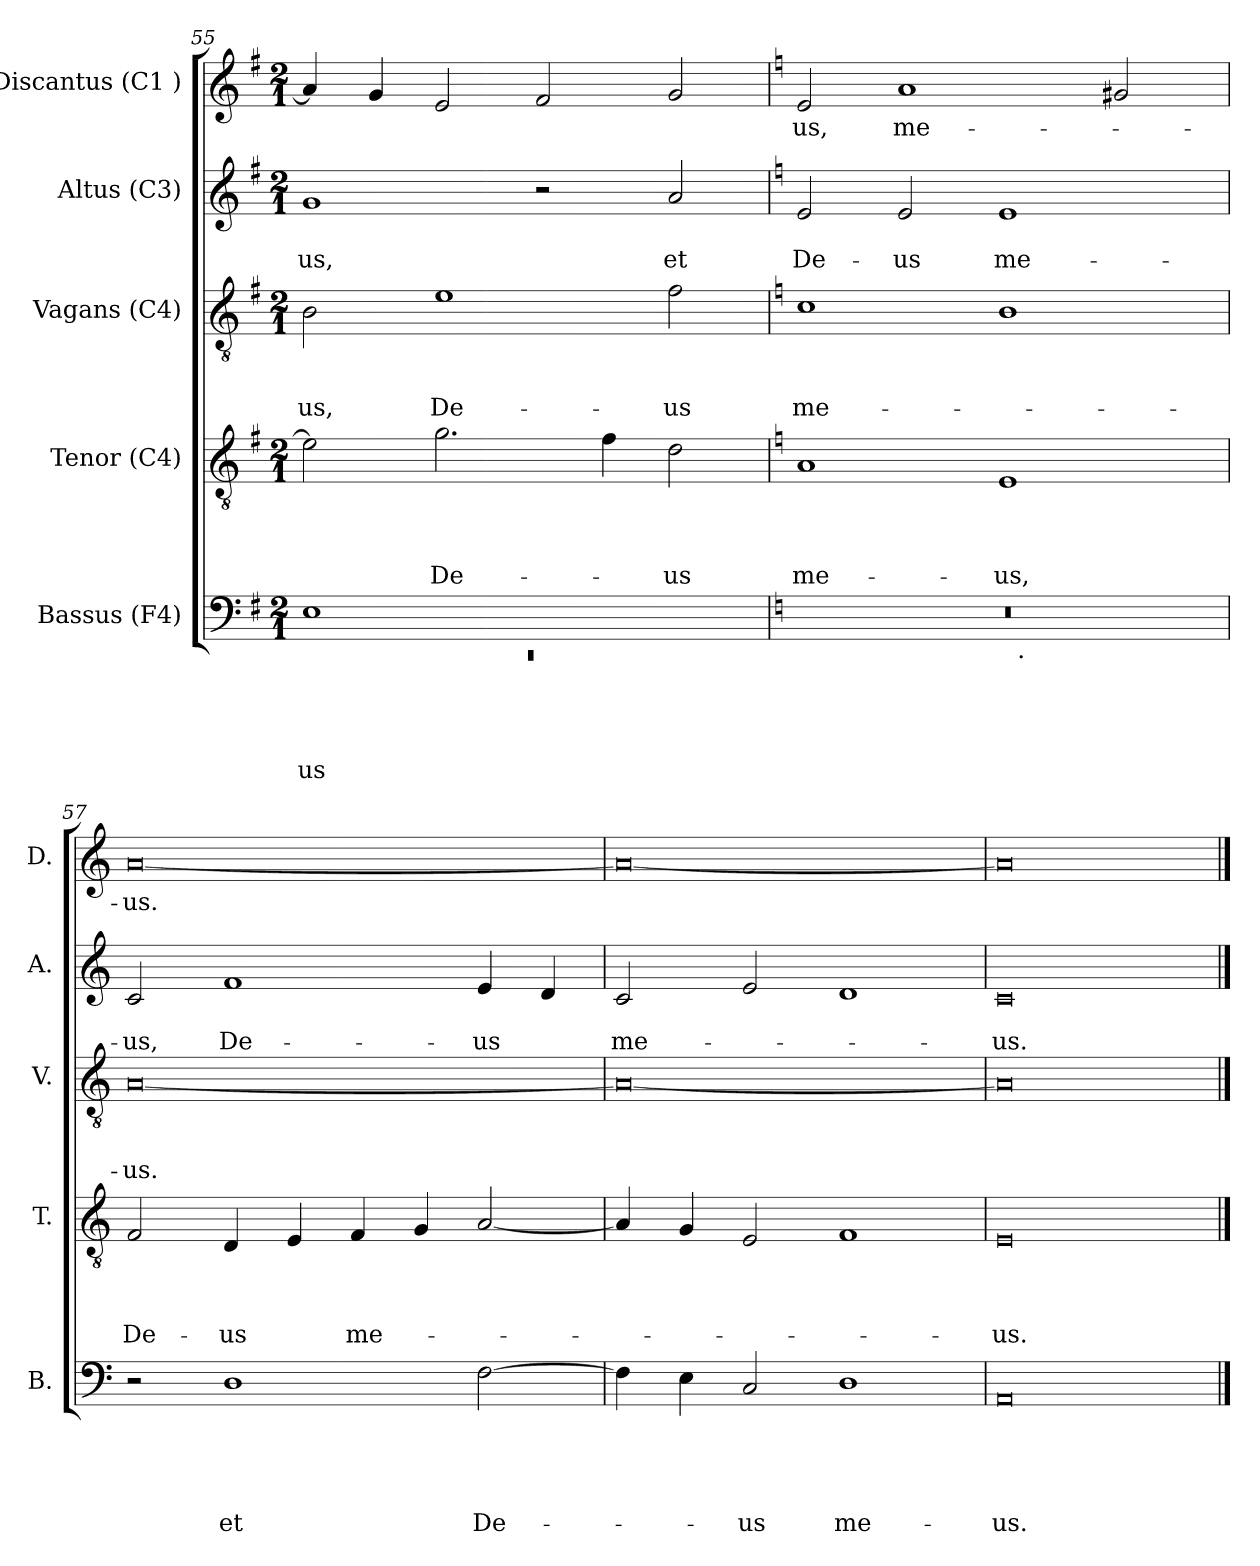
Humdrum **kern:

**kern	**text	**text	**text	**text	**text	**kern	**text	**text	**text	**text	**kern	**text	**text	**text	**kern	**text	**text	**kern	**text
*part5	*part5	*part5	*part5	*part5	*part5	*part4	*part4	*part4	*part4	*part4	*part3	*part3	*part3	*part3	*part2	*part2	*part2	*part1	*part1
*staff5	*staff5	*staff5	*staff5	*staff5	*staff5	*staff4	*staff4	*staff4	*staff4	*staff4	*staff3	*staff3	*staff3	*staff3	*staff2	*staff2	*staff2	*staff1	*staff1
*I"Bassus (F4)	*	*	*	*	*	*I"Tenor (C4)	*	*	*	*	*I"Vagans (C4)	*	*	*	*I"Altus (C3)	*	*	*I"Discantus (C1 )	*
*I'B.	*	*	*	*	*	*I'T.	*	*	*	*	*I'V.	*	*	*	*I'A.	*	*	*I'D.	*
*clefF4	*	*	*	*	*	*clefGv2	*	*	*	*	*clefGv2	*	*	*	*clefG2	*	*	*clefG2	*
*k[f#]	*	*	*	*	*	*k[f#]	*	*	*	*	*k[f#]	*	*	*	*k[f#]	*	*	*k[f#]	*
*G:	*	*	*	*	*	*G:	*	*	*	*	*G:	*	*	*	*G:	*	*	*G:	*
*M2/1	*	*	*	*	*	*M2/1	*	*	*	*	*M2/1	*	*	*	*M2/1	*	*	*M2/1	*
=55	=55	=55	=55	=55	=55	=55	=55	=55	=55	=55	=55	=55	=55	=55	=55	=55	=55	=55	=55
*^	*	*	*	*	*	*	*	*	*	*	*	*	*	*	*	*	*	*	*
!	!LO:N:vis=1	!	!	!	!	!LO:LY:b	!	!	!	!	!	!	!	!	!LO:LY:b	!	!	!LO:LY:b	!	!
1E	0rEE	.	.	.	.	-us	2e\]	.	.	.	.	2B\	.	.	-us,	1g	.	-us,	4a/]	.
.	.	.	.	.	.	.	.	.	.	.	.	.	.	.	.	.	.	.	4g/	.
!	!	!	!	!	!	!	!	!	!	!	!LO:LY:b	!	!	!	!LO:LY:b	!	!	!	!	!
.	.	.	.	.	.	.	2.g\	.	.	.	De-	1e	.	.	De-	.	.	.	2e/	.
1ryy	.	.	.	.	.	.	.	.	.	.	.	.	.	.	.	2r	.	.	2f#/	.
.	.	.	.	.	.	.	4f#\	.	.	.	.	.	.	.	.	.	.	.	.	.
!	!	!	!	!	!	!	!	!	!	!	!LO:LY:b	!	!	!	!LO:LY:b	!	!	!LO:LY:b	!	!
.	.	.	.	.	.	.	2d\	.	.	.	-us	2f#\	.	.	-us	2a/	.	et	2g/	.
!!LO:LB:g=z
=56	=56	=56	=56	=56	=56	=56	=56	=56	=56	=56	=56	=56	=56	=56	=56	=56	=56	=56	=56	=56
*k[]	*	*	*	*	*	*	*k[]	*	*	*	*	*k[]	*	*	*	*k[]	*	*	*k[]	*
*C:	*	*	*	*	*	*	*C:	*	*	*	*	*C:	*	*	*	*C:	*	*	*C:	*
!	!	!	!	!	!	!	!	!	!	!	!LO:LY:b	!	!	!	!LO:LY:b	!	!	!LO:LY:b	!	!LO:LY:b
0r	1ryy	.	.	.	.	.	1A	.	.	.	me-	1c	.	.	me-	2e/	.	De-	2e/	-us,
!	!	!	!	!	!	!	!	!	!	!	!	!	!	!	!	!	!	!LO:LY:b	!	!LO:LY:b
.	.	.	.	.	.	.	.	.	.	.	.	.	.	.	.	2e/	.	-us	1a	me-
!	!	!	!	!	!	!	!	!	!	!	!LO:LY:b	!	!	!	!	!	!	!LO:LY:b	!	!
.	32ryy	.	.	.	.	.	1E	.	.	.	-us,	1B	.	.	.	1e	.	me-	.	.
!	!LO:TX:b:t=.	!	!	!	!	!	!	!	!	!	!	!	!	!	!	!	!	!	!	!
.	2ryy	.	.	.	.	.	.	.	.	.	.	.	.	.	.	.	.	.	.	.
.	.	.	.	.	.	.	.	.	.	.	.	.	.	.	.	.	.	.	2g#X/	.
.	4...ryy	.	.	.	.	.	.	.	.	.	.	.	.	.	.	.	.	.	.	.
=57	=57	=57	=57	=57	=57	=57	=57	=57	=57	=57	=57	=57	=57	=57	=57	=57	=57	=57	=57	=57
!	!	!	!	!	!	!	!	!	!	!	!LO:LY:b	!	!	!	!LO:LY:b	!	!	!LO:LY:b	!	!LO:LY:b
*v	*v	*	*	*	*	*	*	*	*	*	*	*	*	*	*	*	*	*	*	*
2r	.	.	.	.	.	2F/	.	.	.	De-	[<0A	.	.	-us.	2c/	.	-us,	[<0a	-us.
!	!	!	!	!	!LO:LY:b	!	!	!	!	!LO:LY:b	!	!	!	!	!	!	!LO:LY:b	!	!
1D	.	.	.	.	et	4D/	.	.	.	-us	.	.	.	.	1f	.	De-	.	.
.	.	.	.	.	.	4E/	.	.	.	.	.	.	.	.	.	.	.	.	.
!	!	!	!	!	!	!	!	!	!	!LO:LY:b	!	!	!	!	!	!	!	!	!
.	.	.	.	.	.	4F/	.	.	.	me-	.	.	.	.	.	.	.	.	.
.	.	.	.	.	.	4G/	.	.	.	.	.	.	.	.	.	.	.	.	.
!	!	!	!	!	!LO:LY:b	!	!	!	!	!	!	!	!	!	!	!	!LO:LY:b	!	!
[>2F\	.	.	.	.	De-	[<2A/	.	.	.	.	.	.	.	.	4e/	.	-us	.	.
.	.	.	.	.	.	.	.	.	.	.	.	.	.	.	4d/	.	.	.	.
=58	=58	=58	=58	=58	=58	=58	=58	=58	=58	=58	=58	=58	=58	=58	=58	=58	=58	=58	=58
!	!	!	!	!	!	!	!	!	!	!	!	!	!	!	!	!	!LO:LY:b	!	!
4F\]	.	.	.	.	.	4A/]	.	.	.	.	0A_	.	.	.	2c/	.	me-	0a_	.
4E\	.	.	.	.	.	4G/	.	.	.	.	.	.	.	.	.	.	.	.	.
!	!	!	!	!	!LO:LY:b	!	!	!	!	!	!	!	!	!	!	!	!	!	!
2C/	.	.	.	.	-us	2E/	.	.	.	.	.	.	.	.	2e/	.	.	.	.
!	!	!	!	!	!LO:LY:b	!	!	!	!	!	!	!	!	!	!	!	!	!	!
1D	.	.	.	.	me-	1F	.	.	.	.	.	.	.	.	1d	.	.	.	.
=59	=59	=59	=59	=59	=59	=59	=59	=59	=59	=59	=59	=59	=59	=59	=59	=59	=59	=59	=59
!	!	!	!	!	!LO:LY:b	!	!	!	!	!LO:LY:b	!	!	!	!	!	!	!LO:LY:b	!	!
0AA	.	.	.	.	-us.	0E	.	.	.	-us.	0A]	.	.	.	0c	.	-us.	0a]	.
==	==	==	==	==	==	==	==	==	==	==	==	==	==	==	==	==	==	==	==
*-	*-	*-	*-	*-	*-	*-	*-	*-	*-	*-	*-	*-	*-	*-	*-	*-	*-	*-	*-
